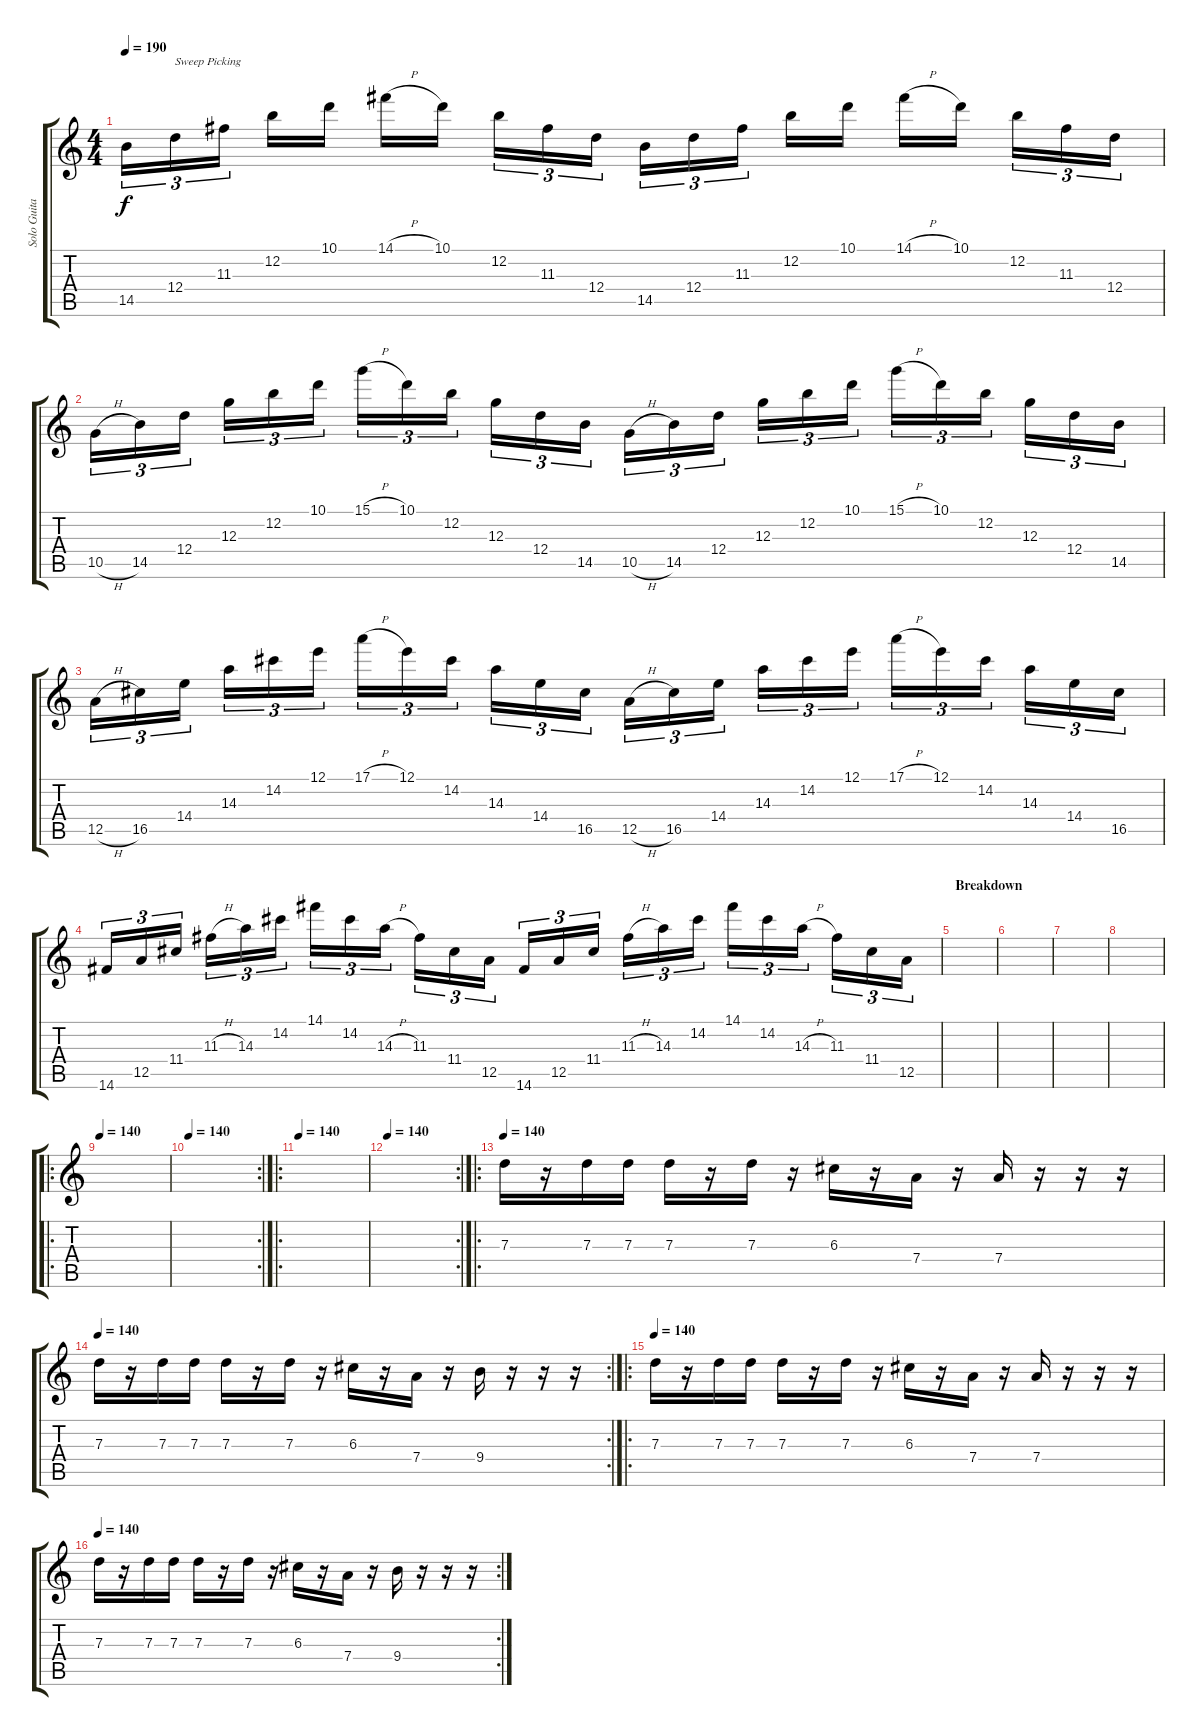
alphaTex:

\track ("Solo Guitar" "Solo Guita") {instrument overdrivenguitar}
\staff {score tabs}
\tuning (E4 B3 G3 D3 A2 E2) {hide}
\ts (4 4)
\tempo 190
\clef g2
\ks c
14.5.16{tu (3 2) dy f} 12.4.16{tu (3 2) txt "Sweep Picking"} 11.3.16{tu (3 2)} 12.2.16 10.1.16 14.1{h}.16 10.1.16 12.2.16{tu (3 2)} 11.3.16{tu (3 2)} 12.4.16{tu (3 2)} 14.5.16{tu (3 2)} 12.4.16{tu (3 2)} 11.3.16{tu (3 2)} 12.2.16 10.1.16 14.1{h}.16 10.1.16 12.2.16{tu (3 2)} 11.3.16{tu (3 2)} 12.4.16{tu (3 2)} |
10.5{h}.16{tu (3 2)} 14.5.16{tu (3 2)} 12.4.16{tu (3 2)} 12.3.16{tu (3 2)} 12.2.16{tu (3 2)} 10.1.16{tu (3 2)} 15.1{h}.16{tu (3 2)} 10.1.16{tu (3 2)} 12.2.16{tu (3 2)} 12.3.16{tu (3 2)} 12.4.16{tu (3 2)} 14.5.16{tu (3 2)} 10.5{h}.16{tu (3 2)} 14.5.16{tu (3 2)} 12.4.16{tu (3 2)} 12.3.16{tu (3 2)} 12.2.16{tu (3 2)} 10.1.16{tu (3 2)} 15.1{h}.16{tu (3 2)} 10.1.16{tu (3 2)} 12.2.16{tu (3 2)} 12.3.16{tu (3 2)} 12.4.16{tu (3 2)} 14.5.16{tu (3 2)} |
12.5{h}.16{tu (3 2)} 16.5.16{tu (3 2)} 14.4.16{tu (3 2)} 14.3.16{tu (3 2)} 14.2.16{tu (3 2)} 12.1.16{tu (3 2)} 17.1{h}.16{tu (3 2)} 12.1.16{tu (3 2)} 14.2.16{tu (3 2)} 14.3.16{tu (3 2)} 14.4.16{tu (3 2)} 16.5.16{tu (3 2)} 12.5{h}.16{tu (3 2)} 16.5.16{tu (3 2)} 14.4.16{tu (3 2)} 14.3.16{tu (3 2)} 14.2.16{tu (3 2)} 12.1.16{tu (3 2)} 17.1{h}.16{tu (3 2)} 12.1.16{tu (3 2)} 14.2.16{tu (3 2)} 14.3.16{tu (3 2)} 14.4.16{tu (3 2)} 16.5.16{tu (3 2)} |
14.6.16{tu (3 2)} 12.5.16{tu (3 2)} 11.4.16{tu (3 2)} 11.3{h}.16{tu (3 2)} 14.3.16{tu (3 2)} 14.2.16{tu (3 2)} 14.1.16{tu (3 2)} 14.2.16{tu (3 2)} 14.3{h}.16{tu (3 2)} 11.3.16{tu (3 2)} 11.4.16{tu (3 2)} 12.5.16{tu (3 2)} 14.6.16{tu (3 2)} 12.5.16{tu (3 2)} 11.4.16{tu (3 2)} 11.3{h}.16{tu (3 2)} 14.3.16{tu (3 2)} 14.2.16{tu (3 2)} 14.1.16{tu (3 2)} 14.2.16{tu (3 2)} 14.3{h}.16{tu (3 2)} 11.3.16{tu (3 2)} 11.4.16{tu (3 2)} 12.5.16{tu (3 2)} |
\section ("" "Breakdown")
|
|
|
|
\ro
\tempo 140
|
\rc 2
\tempo 140
|
\ro
\tempo 140
|
\rc 2
\tempo 140
|
\ro
\tempo 140
7.3.16 r.16 7.3.16 7.3.16 7.3.16 r.16 7.3.16 r.16 6.3.16 r.16 7.4.16 r.16 7.4.16 r.16 r.16 r.16 |
\rc 2
\tempo 140
7.3.16 r.16 7.3.16 7.3.16 7.3.16 r.16 7.3.16 r.16 6.3.16 r.16 7.4.16 r.16 9.4.16 r.16 r.16 r.16 |
\ro
\tempo 140
7.3.16 r.16 7.3.16 7.3.16 7.3.16 r.16 7.3.16 r.16 6.3.16 r.16 7.4.16 r.16 7.4.16 r.16 r.16 r.16 |
\rc 2
\tempo 140
7.3.16 r.16 7.3.16 7.3.16 7.3.16 r.16 7.3.16 r.16 6.3.16 r.16 7.4.16 r.16 9.4.16 r.16 r.16 r.16
